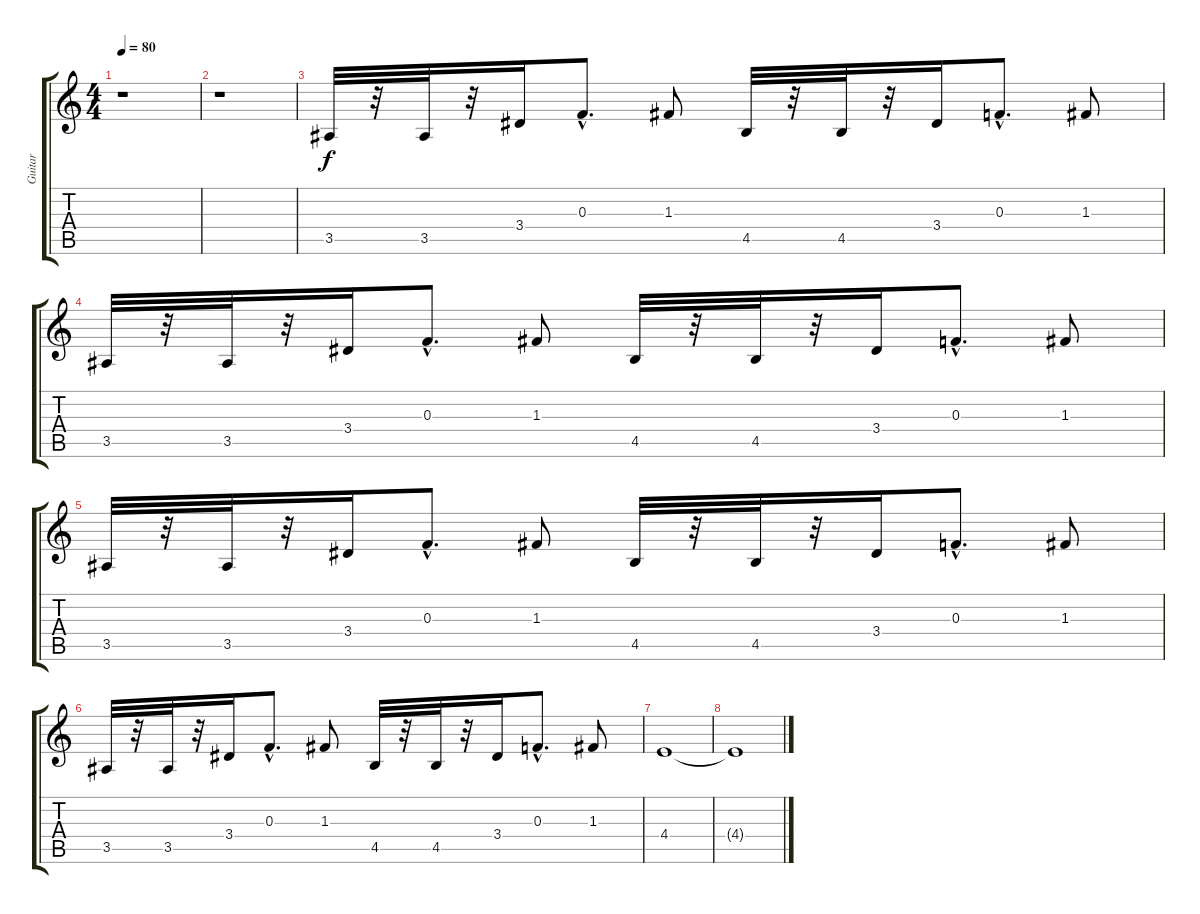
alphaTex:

\track ("Guitar" "Guitar") {instrument distortionguitar}
\staff {score tabs}
\tuning (D4 A3 F3 C3 G2 D2) {hide}
\ts (4 4)
\tempo 80
\clef g2
\ks c
r.1{dy f} |
r.1 |
3.5.32 r.32 3.5.32 r.32 3.4.16 0.3{hac}.8{d} 1.3.8 4.5.32 r.32 4.5.32 r.32 3.4.16 0.3{hac}.8{d} 1.3.8 |
3.5.32 r.32 3.5.32 r.32 3.4.16 0.3{hac}.8{d} 1.3.8 4.5.32 r.32 4.5.32 r.32 3.4.16 0.3{hac}.8{d} 1.3.8 |
3.5.32 r.32 3.5.32 r.32 3.4.16 0.3{hac}.8{d} 1.3.8 4.5.32 r.32 4.5.32 r.32 3.4.16 0.3{hac}.8{d} 1.3.8 |
3.5.32 r.32 3.5.32 r.32 3.4.16 0.3{hac}.8{d} 1.3.8 4.5.32 r.32 4.5.32 r.32 3.4.16 0.3{hac}.8{d} 1.3.8 |
4.4.1 |
4.4{t}.1
